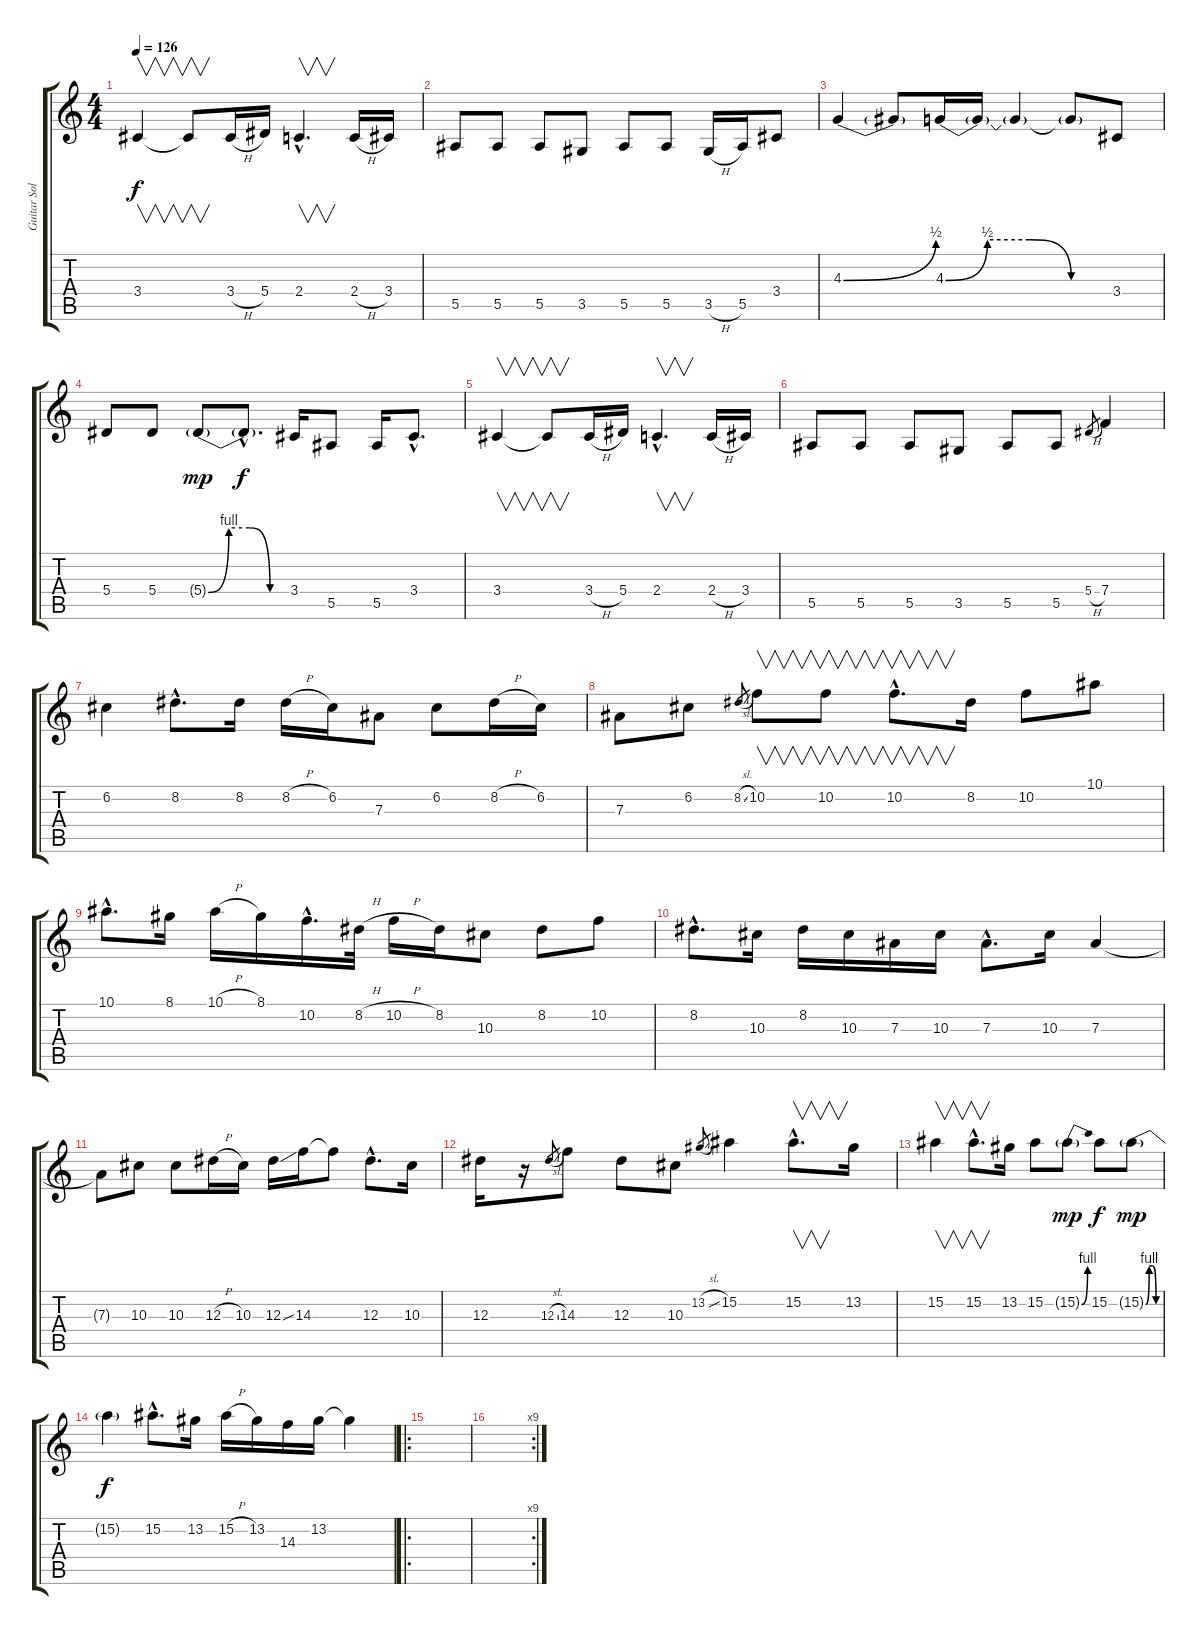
\track ("Guitar Solos" "Guitar Sol") {instrument distortionguitar}
\staff {score tabs}
\tuning (C4 G3 Eb3 Bb2 F2 C2) {hide}
\ts (4 4)
\tempo 126
\clef g2
\ks c
3.4.4{v dy f} 3.4{t}.8{v} 3.4{h}.16 5.4.16 2.4{hac}.4{v d} 2.4{h}.16 3.4.16 |
5.5.8 5.5.8 5.5.8 3.5.8 5.5.8 5.5.8 3.5{h}.16 5.5.16 3.4.8 |
4.3{be (bend 0 0 60 2)}.4 4.3{t}.8 4.3{be (custom 0 0 15 2 30 2 45 0 60 0)}.16 4.3{t}.16 4.3{t}.4 4.3{t}.8 3.4.8 |
5.4.8 5.4.8 5.4{be (custom 0 0 15 4 30 4 45 0 60 0) g}.8{dy mp} 5.4{hac t}.8{d dy f} 3.4.16 5.5.8 5.5.16 3.4{hac}.8{d} |
3.4.4{v} 3.4{t}.8{v} 3.4{h}.16 5.4.16 2.4{hac}.4{v d} 2.4{h}.16 3.4.16 |
5.5.8 5.5.8 5.5.8 3.5.8 5.5.8 5.5.8 5.4{h}.8{gr} 7.4.4 |
6.2.4 8.2{hac}.8{d} 8.2.16 8.2{h}.16 6.2.16 7.3.8 6.2.8 8.2{h}.16 6.2.16 |
7.3.8 6.2.8 8.2{sl}.8{gr} 10.2.8{v} 10.2.8{v} 10.2{hac}.8{v d} 8.2.16 10.2.8 10.1.8 |
10.1{hac}.8{d} 8.1.16 10.1{h}.16 8.1.16 10.2{hac}.16{d} 8.2{h}.32 10.2{h}.16 8.2.16 10.3.8 8.2.8 10.2.8 |
8.2{hac}.8{d} 10.3.16 8.2.16 10.3.16 7.3.16 10.3.16 7.3{hac}.8{d} 10.3.16 7.3.4 |
7.3{t}.8 10.3.8 10.3.8 12.3{h}.16 10.3.16 12.3{ss}.16 14.3.16 14.3{t}.8 12.3{hac}.8{d} 10.3.16 |
12.3.16 r.16 12.3{sl}.8{gr} 14.3.8 12.3.8 10.3.8 13.2{sl}.8{gr} 15.2.4 15.2{hac}.8{v d} 13.2.16 |
15.2.4{v} 15.2{hac}.8{v d} 13.2.16 15.2.8 15.2{be (bend 0 0 60 4) g}.8{dy mp} 15.2.8{dy f} 15.2{be (custom 0 0 15 4 30 4 45 0 60 0) g}.8{dy mp} |
15.2{t}.4{dy f} 15.2{hac}.8{d} 13.2.16 15.2{h}.16 13.2.16 14.3.16 13.2.16 13.2{t}.4 |
\ro
|
\rc 9
